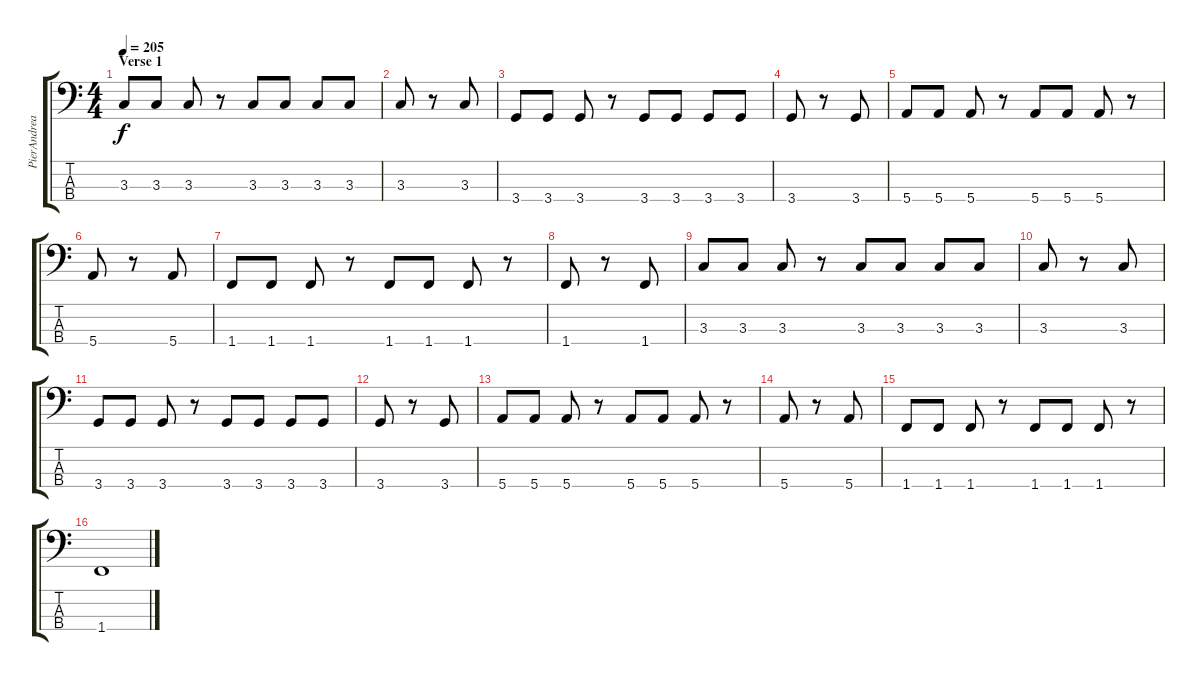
\track ("PierAndrea Palumbo" "PierAndrea") {instrument electricbassfinger}
\staff {score tabs}
\tuning (G2 D2 A1 E1) {hide}
\ts (4 4)
\section ("" "Verse 1")
\tempo 205
\clef f4
\ks c
3.3.8{dy f} 3.3.8 3.3.8 r.8 3.3.8 3.3.8 3.3.8 3.3.8 |
3.3.8 r.8 3.3.8 |
3.4.8 3.4.8 3.4.8 r.8 3.4.8 3.4.8 3.4.8 3.4.8 |
3.4.8 r.8 3.4.8 |
5.4.8 5.4.8 5.4.8 r.8 5.4.8 5.4.8 5.4.8 r.8 |
5.4.8 r.8 5.4.8 |
1.4.8 1.4.8 1.4.8 r.8 1.4.8 1.4.8 1.4.8 r.8 |
1.4.8 r.8 1.4.8 |
3.3.8 3.3.8 3.3.8 r.8 3.3.8 3.3.8 3.3.8 3.3.8 |
3.3.8 r.8 3.3.8 |
3.4.8 3.4.8 3.4.8 r.8 3.4.8 3.4.8 3.4.8 3.4.8 |
3.4.8 r.8 3.4.8 |
5.4.8 5.4.8 5.4.8 r.8 5.4.8 5.4.8 5.4.8 r.8 |
5.4.8 r.8 5.4.8 |
1.4.8 1.4.8 1.4.8 r.8 1.4.8 1.4.8 1.4.8 r.8 |
1.4.1
